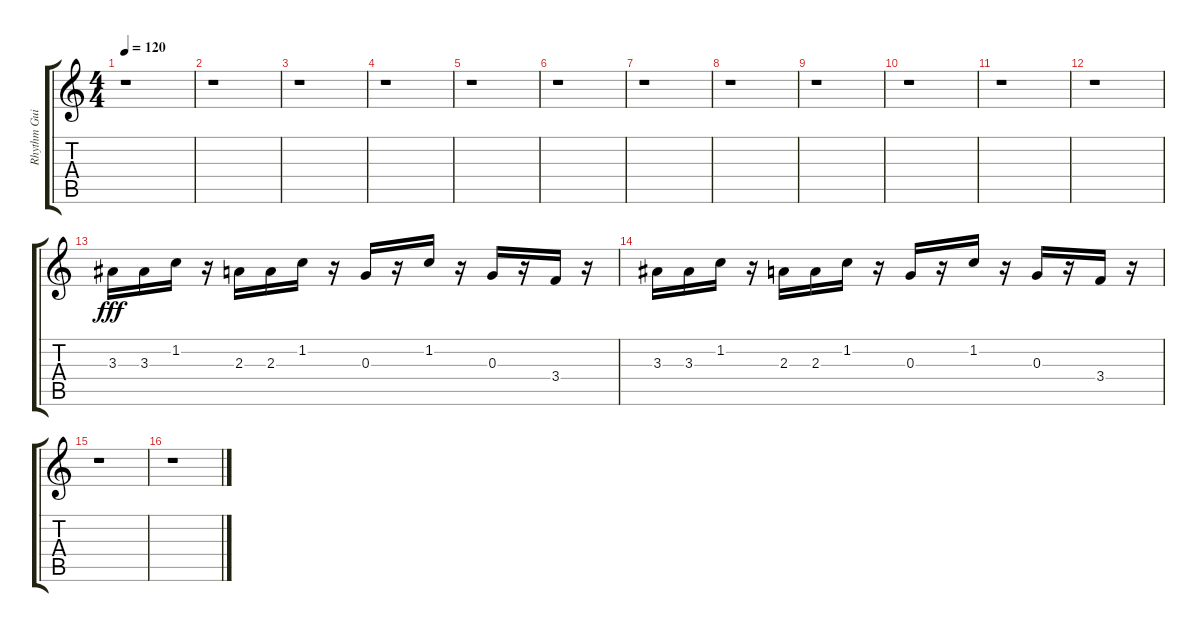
\track ("Rhythm Guitar" "Rhythm Gui") {instrument acousticguitarnylon}
\staff {score tabs}
\tuning (E4 B3 G3 D3 A2 E2) {hide}
\ts (4 4)
\tempo 120
\clef g2
\ks c
r.1{dy fff} |
r.1 |
r.1 |
r.1 |
r.1 |
r.1 |
r.1 |
r.1 |
r.1 |
r.1 |
r.1 |
r.1 |
3.3.16 3.3.16 1.2.16 r.16 2.3.16 2.3.16 1.2.16 r.16 0.3.16 r.16 1.2.16 r.16 0.3.16 r.16 3.4.16 r.16 |
3.3.16 3.3.16 1.2.16 r.16 2.3.16 2.3.16 1.2.16 r.16 0.3.16 r.16 1.2.16 r.16 0.3.16 r.16 3.4.16 r.16 |
r.1 |
r.1
